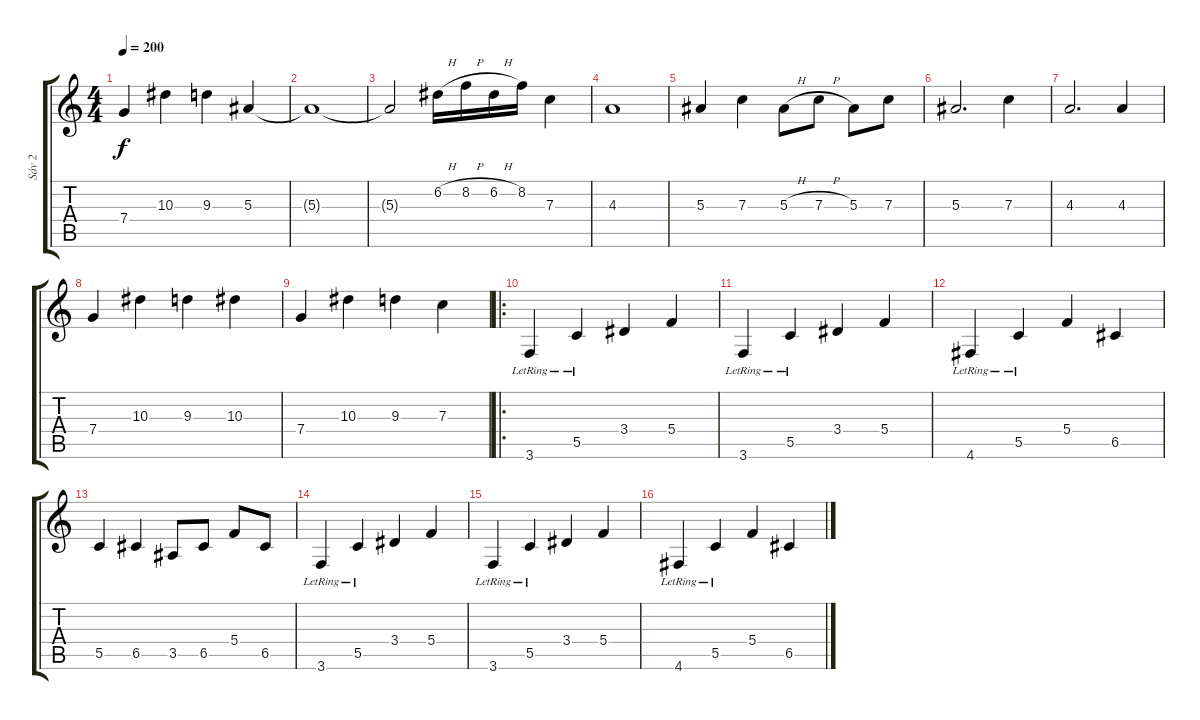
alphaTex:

\track ("Sáv 2" "Sáv 2") {instrument electricguitarclean}
\staff {score tabs}
\tuning (D4 A3 F3 C3 G2 D2) {hide}
\ts (4 4)
\tempo 200
\clef g2
\ks c
7.4.4{dy f} 10.3.4 9.3.4 5.3.4 |
5.3{t}.1 |
5.3{t}.2 6.2{h}.16 8.2{h}.16 6.2{h}.16 8.2.16 7.3.4 |
4.3.1 |
5.3.4 7.3.4 5.3{h}.8 7.3{h}.8 5.3.8 7.3.8 |
5.3.2{d} 7.3.4 |
4.3.2{d} 4.3.4 |
7.4.4 10.3.4 9.3.4 10.3.4 |
7.4.4 10.3.4 9.3.4 7.3.4 |
\ro
3.6{lr}.4 5.5{lr}.4 3.4.4 5.4.4 |
3.6{lr}.4 5.5{lr}.4 3.4.4 5.4.4 |
4.6{lr}.4 5.5{lr}.4 5.4.4 6.5.4 |
5.5.4 6.5.4 3.5.8 6.5.8 5.4.8 6.5.8 |
3.6{lr}.4 5.5{lr}.4 3.4.4 5.4.4 |
3.6{lr}.4 5.5{lr}.4 3.4.4 5.4.4 |
4.6{lr}.4 5.5{lr}.4 5.4.4 6.5.4
